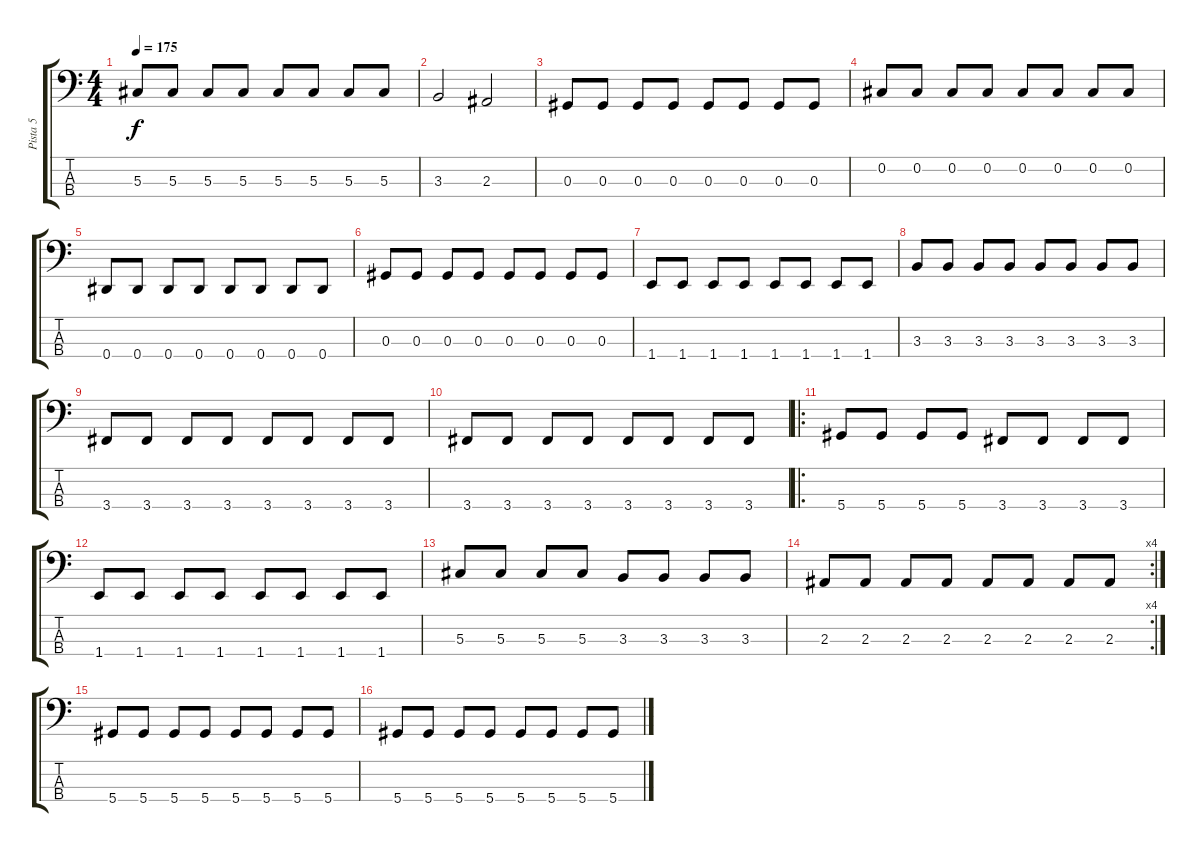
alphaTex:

\track ("Pista 5" "Pista 5") {instrument electricbasspick}
\staff {score tabs}
\tuning (Gb2 Db2 Ab1 Eb1) {hide}
\ts (4 4)
\tempo 175
\clef f4
\ks c
5.3.8{dy f} 5.3.8 5.3.8 5.3.8 5.3.8 5.3.8 5.3.8 5.3.8 |
3.3.2 2.3.2 |
0.3.8 0.3.8 0.3.8 0.3.8 0.3.8 0.3.8 0.3.8 0.3.8 |
0.2.8 0.2.8 0.2.8 0.2.8 0.2.8 0.2.8 0.2.8 0.2.8 |
0.4.8 0.4.8 0.4.8 0.4.8 0.4.8 0.4.8 0.4.8 0.4.8 |
0.3.8 0.3.8 0.3.8 0.3.8 0.3.8 0.3.8 0.3.8 0.3.8 |
1.4.8 1.4.8 1.4.8 1.4.8 1.4.8 1.4.8 1.4.8 1.4.8 |
3.3.8 3.3.8 3.3.8 3.3.8 3.3.8 3.3.8 3.3.8 3.3.8 |
3.4.8 3.4.8 3.4.8 3.4.8 3.4.8 3.4.8 3.4.8 3.4.8 |
3.4.8 3.4.8 3.4.8 3.4.8 3.4.8 3.4.8 3.4.8 3.4.8 |
\ro
5.4.8 5.4.8 5.4.8 5.4.8 3.4.8 3.4.8 3.4.8 3.4.8 |
1.4.8 1.4.8 1.4.8 1.4.8 1.4.8 1.4.8 1.4.8 1.4.8 |
5.3.8 5.3.8 5.3.8 5.3.8 3.3.8 3.3.8 3.3.8 3.3.8 |
\rc 4
2.3.8 2.3.8 2.3.8 2.3.8 2.3.8 2.3.8 2.3.8 2.3.8 |
5.4.8 5.4.8 5.4.8 5.4.8 5.4.8 5.4.8 5.4.8 5.4.8 |
5.4.8 5.4.8 5.4.8 5.4.8 5.4.8 5.4.8 5.4.8 5.4.8
